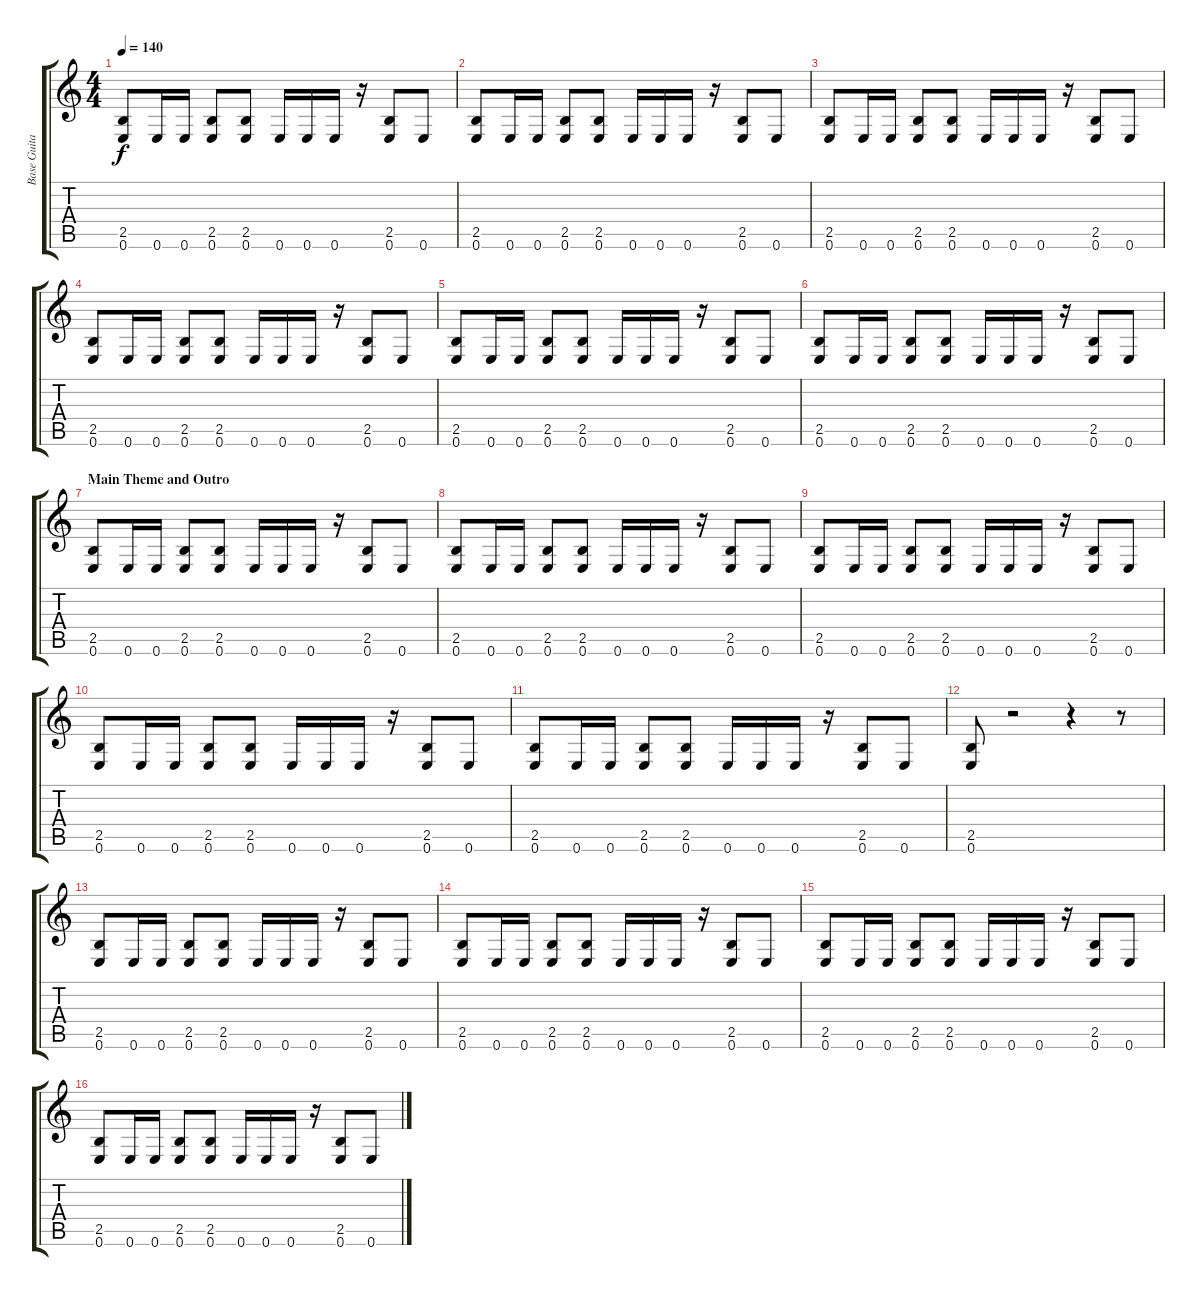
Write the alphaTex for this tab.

\track ("Base Guitar" "Base Guita") {instrument overdrivenguitar}
\staff {score tabs}
\tuning (E4 B3 G3 D3 A2 E2) {hide}
\ts (4 4)
\tempo 140
\clef g2
\ks c
(2.5 0.6).8{dy f} 0.6.16 0.6.16 (2.5 0.6).8 (2.5 0.6).8 0.6.16 0.6.16 0.6.16 r.16 (2.5 0.6).8 0.6.8 |
(2.5 0.6).8 0.6.16 0.6.16 (2.5 0.6).8 (2.5 0.6).8 0.6.16 0.6.16 0.6.16 r.16 (2.5 0.6).8 0.6.8 |
(2.5 0.6).8 0.6.16 0.6.16 (2.5 0.6).8 (2.5 0.6).8 0.6.16 0.6.16 0.6.16 r.16 (2.5 0.6).8 0.6.8 |
(2.5 0.6).8 0.6.16 0.6.16 (2.5 0.6).8 (2.5 0.6).8 0.6.16 0.6.16 0.6.16 r.16 (2.5 0.6).8 0.6.8 |
(2.5 0.6).8 0.6.16 0.6.16 (2.5 0.6).8 (2.5 0.6).8 0.6.16 0.6.16 0.6.16 r.16 (2.5 0.6).8 0.6.8 |
(2.5 0.6).8 0.6.16 0.6.16 (2.5 0.6).8 (2.5 0.6).8 0.6.16 0.6.16 0.6.16 r.16 (2.5 0.6).8 0.6.8 |
\section ("" "Main Theme and Outro")
(2.5 0.6).8 0.6.16 0.6.16 (2.5 0.6).8 (2.5 0.6).8 0.6.16 0.6.16 0.6.16 r.16 (2.5 0.6).8 0.6.8 |
(2.5 0.6).8 0.6.16 0.6.16 (2.5 0.6).8 (2.5 0.6).8 0.6.16 0.6.16 0.6.16 r.16 (2.5 0.6).8 0.6.8 |
(2.5 0.6).8{volume 6} 0.6.16 0.6.16 (2.5 0.6).8 (2.5 0.6).8 0.6.16 0.6.16 0.6.16 r.16 (2.5 0.6).8 0.6.8 |
(2.5 0.6).8 0.6.16 0.6.16 (2.5 0.6).8 (2.5 0.6).8 0.6.16 0.6.16 0.6.16 r.16 (2.5 0.6).8 0.6.8 |
(2.5 0.6).8 0.6.16 0.6.16 (2.5 0.6).8 (2.5 0.6).8 0.6.16 0.6.16 0.6.16 r.16 (2.5 0.6).8 0.6.8 |
(2.5 0.6).8 r.2 r.4 r.8 |
(2.5 0.6).8{volume 0} 0.6.16 0.6.16 (2.5 0.6).8 (2.5 0.6).8 0.6.16 0.6.16 0.6.16 r.16 (2.5 0.6).8 0.6.8 |
(2.5 0.6).8 0.6.16 0.6.16 (2.5 0.6).8 (2.5 0.6).8 0.6.16 0.6.16 0.6.16 r.16 (2.5 0.6).8 0.6.8 |
(2.5 0.6).8 0.6.16 0.6.16 (2.5 0.6).8 (2.5 0.6).8 0.6.16 0.6.16 0.6.16 r.16 (2.5 0.6).8 0.6.8 |
(2.5 0.6).8 0.6.16 0.6.16 (2.5 0.6).8 (2.5 0.6).8 0.6.16 0.6.16 0.6.16 r.16 (2.5 0.6).8 0.6.8
